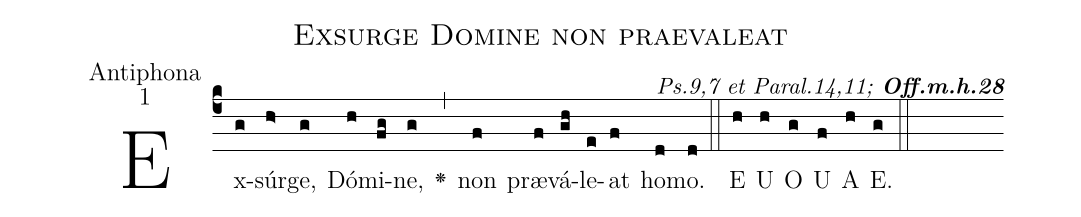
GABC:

name:Exsurge Domine non praevaleat;
office-part:Antiphona;
mode:1;
commentary:{\itshape\mdseries Ps.9,7 et Paral.14,11;\/} {\bfseries Off.m.h.28};
%%
(c4)Ex(g)súr(h>)ge,(g) Dó(h)mi(fg)ne,(g) <v>\greheightstar</v>(,) non(f) præ(f)vá(gh)le(e)at(f) ho(d)mo.(d) (::) E(h) U(h) O(g) U(f) A(h) E.(g) (::)
